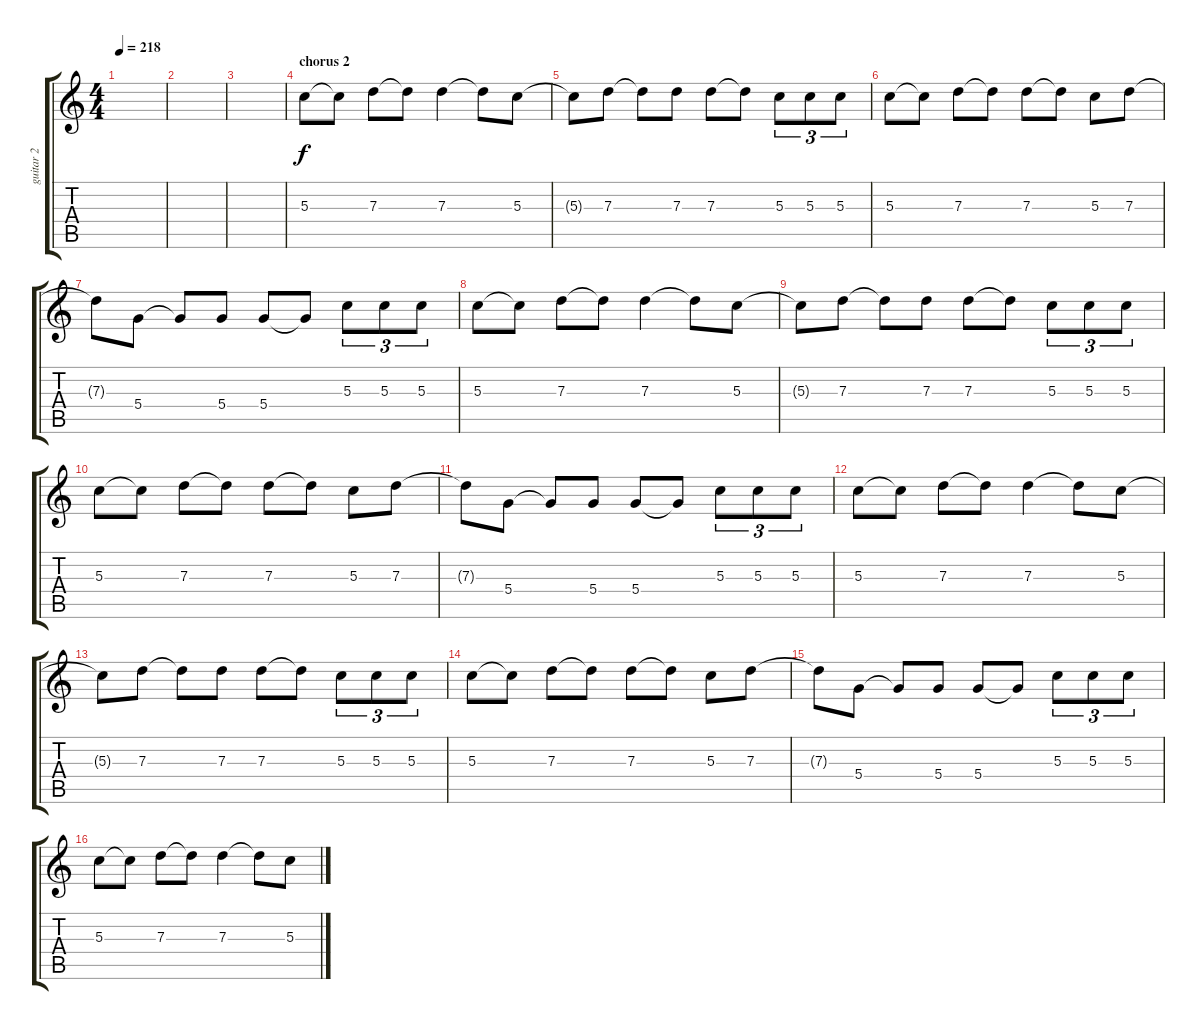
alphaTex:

\track ("guitar 2" "guitar 2") {instrument electricguitarmuted}
\staff {score tabs}
\tuning (E4 B3 G3 D3 A2 E2) {hide}
\ts (4 4)
\tempo 218
\clef g2
\ks c
|
|
|
\section ("" "chorus 2")
5.3.8 5.3{t}.8 7.3.8 7.3{t}.8 7.3.4 7.3{t}.8 5.3.8 |
5.3{t}.8 7.3.8 7.3{t}.8 7.3.8 7.3.8 7.3{t}.8 5.3.8{tu (3 2)} 5.3.8{tu (3 2)} 5.3.8{tu (3 2)} |
5.3.8 5.3{t}.8 7.3.8 7.3{t}.8 7.3.8 7.3{t}.8 5.3.8 7.3.8 |
7.3{t}.8 5.4.8 5.4{t}.8 5.4.8 5.4.8 5.4{t}.8 5.3.8{tu (3 2)} 5.3.8{tu (3 2)} 5.3.8{tu (3 2)} |
5.3.8 5.3{t}.8 7.3.8 7.3{t}.8 7.3.4 7.3{t}.8 5.3.8 |
5.3{t}.8 7.3.8 7.3{t}.8 7.3.8 7.3.8 7.3{t}.8 5.3.8{tu (3 2)} 5.3.8{tu (3 2)} 5.3.8{tu (3 2)} |
5.3.8 5.3{t}.8 7.3.8 7.3{t}.8 7.3.8 7.3{t}.8 5.3.8 7.3.8 |
7.3{t}.8 5.4.8 5.4{t}.8 5.4.8 5.4.8 5.4{t}.8 5.3.8{tu (3 2)} 5.3.8{tu (3 2)} 5.3.8{tu (3 2)} |
5.3.8 5.3{t}.8 7.3.8 7.3{t}.8 7.3.4 7.3{t}.8 5.3.8 |
5.3{t}.8 7.3.8 7.3{t}.8 7.3.8 7.3.8 7.3{t}.8 5.3.8{tu (3 2)} 5.3.8{tu (3 2)} 5.3.8{tu (3 2)} |
5.3.8 5.3{t}.8 7.3.8 7.3{t}.8 7.3.8 7.3{t}.8 5.3.8 7.3.8 |
7.3{t}.8 5.4.8 5.4{t}.8 5.4.8 5.4.8 5.4{t}.8 5.3.8{tu (3 2)} 5.3.8{tu (3 2)} 5.3.8{tu (3 2)} |
5.3.8 5.3{t}.8 7.3.8 7.3{t}.8 7.3.4 7.3{t}.8 5.3.8
